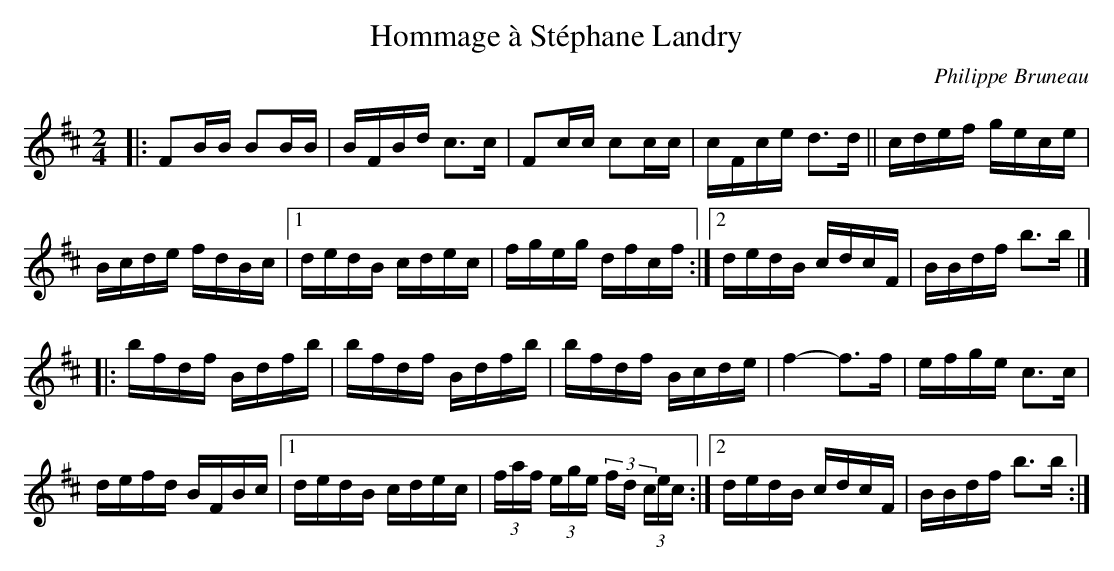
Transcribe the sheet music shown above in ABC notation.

X:1
T: Hommage \`a St\'ephane Landry
C: Philippe Bruneau
M: 2/4
L: 1/16
K: Bm
|:\
F2BB B2BB | BFBd c3c | F2cc c2cc | cFce d3d || cdef gece |
Bcde fdBc |[1 dedB cdec | fgeg dfcf :|[2 dedB cdcF | BBdf b3b |]
|:\
bfdf Bdfb | bfdf Bdfb | bfdf Bcde | f4- f3f | efge c3c |
defd BFBc |[1 dedB cdec | (3faf (3ege (3 fd (3cec :|[2 dedB cdcF | BBdf b3b :|
